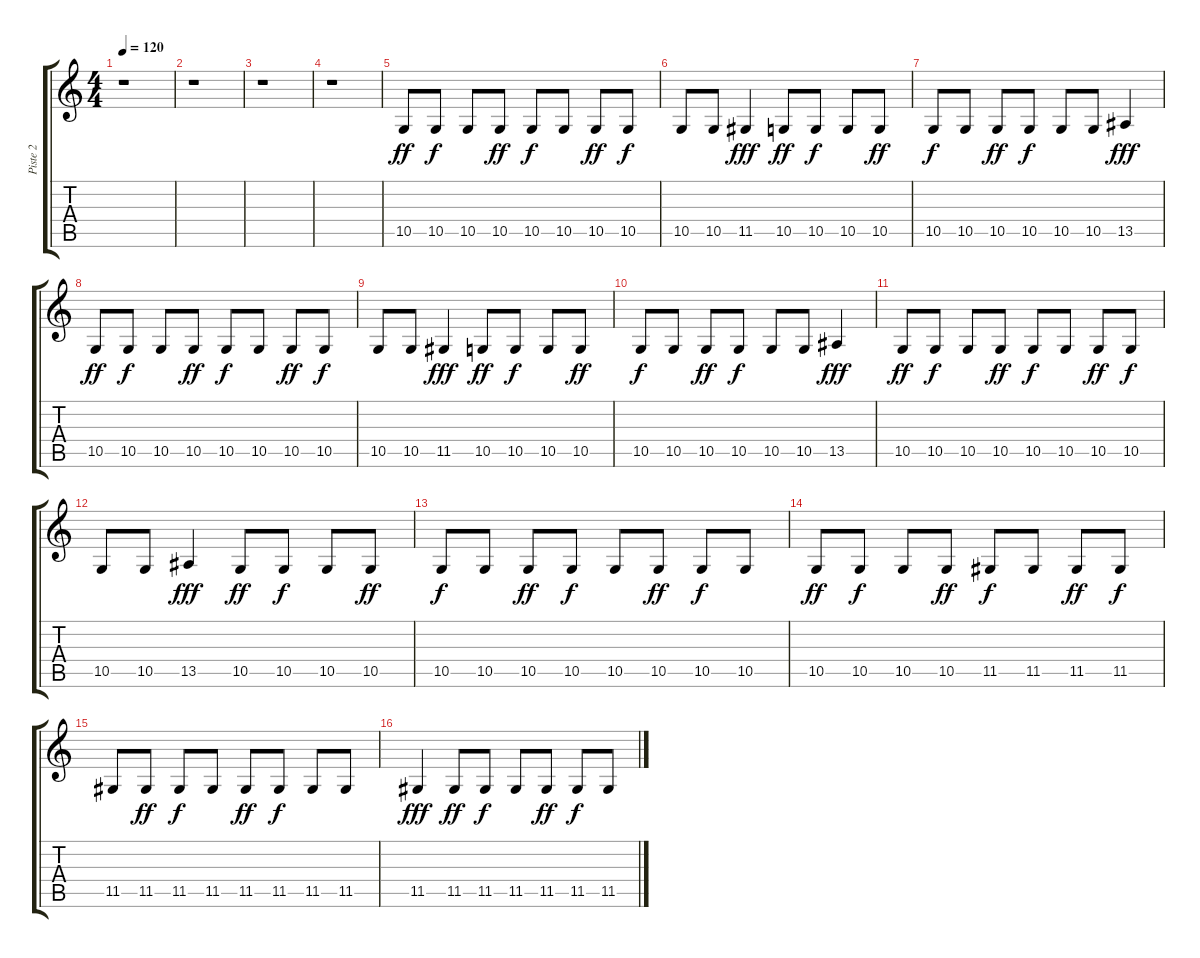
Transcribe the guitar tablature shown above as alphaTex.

\track ("Piste 2" "Piste 2") {instrument stringensemble1}
\staff {score tabs}
\tuning (E4 B3 G3 D3 A2 E2) {hide}
\ts (4 4)
\tempo 120
\clef g2
\ks c
r.1{dy ff instrument stringensemble1} |
r.1 |
r.1 |
r.1 |
10.5.8 10.5.8{dy f} 10.5.8 10.5.8{dy ff} 10.5.8{dy f} 10.5.8 10.5.8{dy ff} 10.5.8{dy f} |
10.5.8 10.5.8 11.5.4{dy fff} 10.5.8{dy ff} 10.5.8{dy f} 10.5.8 10.5.8{dy ff} |
10.5.8{dy f} 10.5.8 10.5.8{dy ff} 10.5.8{dy f} 10.5.8 10.5.8 13.5.4{dy fff} |
10.5.8{dy ff} 10.5.8{dy f} 10.5.8 10.5.8{dy ff} 10.5.8{dy f} 10.5.8 10.5.8{dy ff} 10.5.8{dy f} |
10.5.8 10.5.8 11.5.4{dy fff} 10.5.8{dy ff} 10.5.8{dy f} 10.5.8 10.5.8{dy ff} |
10.5.8{dy f} 10.5.8 10.5.8{dy ff} 10.5.8{dy f} 10.5.8 10.5.8 13.5.4{dy fff} |
10.5.8{dy ff} 10.5.8{dy f} 10.5.8 10.5.8{dy ff} 10.5.8{dy f} 10.5.8 10.5.8{dy ff} 10.5.8{dy f} |
10.5.8 10.5.8 13.5.4{dy fff} 10.5.8{dy ff} 10.5.8{dy f} 10.5.8 10.5.8{dy ff} |
10.5.8{dy f} 10.5.8 10.5.8{dy ff} 10.5.8{dy f} 10.5.8 10.5.8{dy ff} 10.5.8{dy f} 10.5.8 |
10.5.8{dy ff} 10.5.8{dy f} 10.5.8 10.5.8{dy ff} 11.5.8{dy f} 11.5.8 11.5.8{dy ff} 11.5.8{dy f} |
11.5.8 11.5.8{dy ff} 11.5.8{dy f} 11.5.8 11.5.8{dy ff} 11.5.8{dy f} 11.5.8 11.5.8 |
11.5.4{dy fff} 11.5.8{dy ff} 11.5.8{dy f} 11.5.8 11.5.8{dy ff} 11.5.8{dy f} 11.5.8
